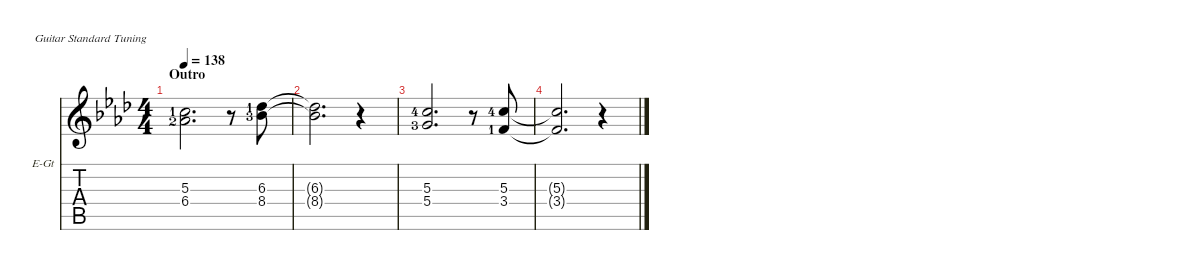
\defaultSystemsLayout 4
\hideDynamics
\bracketExtendMode nobrackets
\firstSystemTrackNameOrientation horizontal
\otherSystemsTrackNameOrientation horizontal
\track ("intermediate rhythm 06 UNUSED" "E-Gt") {instrument electricguitarclean}
\staff {score tabs}
\tuning (E4 B3 G3 D3 A2 E2)
\ts (4 4)
\section ("" "Outro")
\tempo 138
\clef g2
\ks ab
(6.4{lf 3 acc b} 5.3{lf 2 acc forcenatural}).2{d dy mf beam Down} r.8{beam Down} (6.3{lf 2 acc b} 8.4{lf 4 acc b}).8{beam Down} |
(8.4{t acc b} 6.3{t acc b}).2{d beam Down} r.4{beam Down} |
(5.4{lf 4 acc forcenatural} 5.3{lf 5 acc forcenatural}).2{d beam Up} r.8{beam Up} (5.3{lf 5 acc forcenatural} 3.4{lf 2 acc forcenatural}).8{beam Up} |
(3.4{t acc forcenatural} 5.3{t acc forcenatural}).2{d beam Up} r.4{beam Up}
